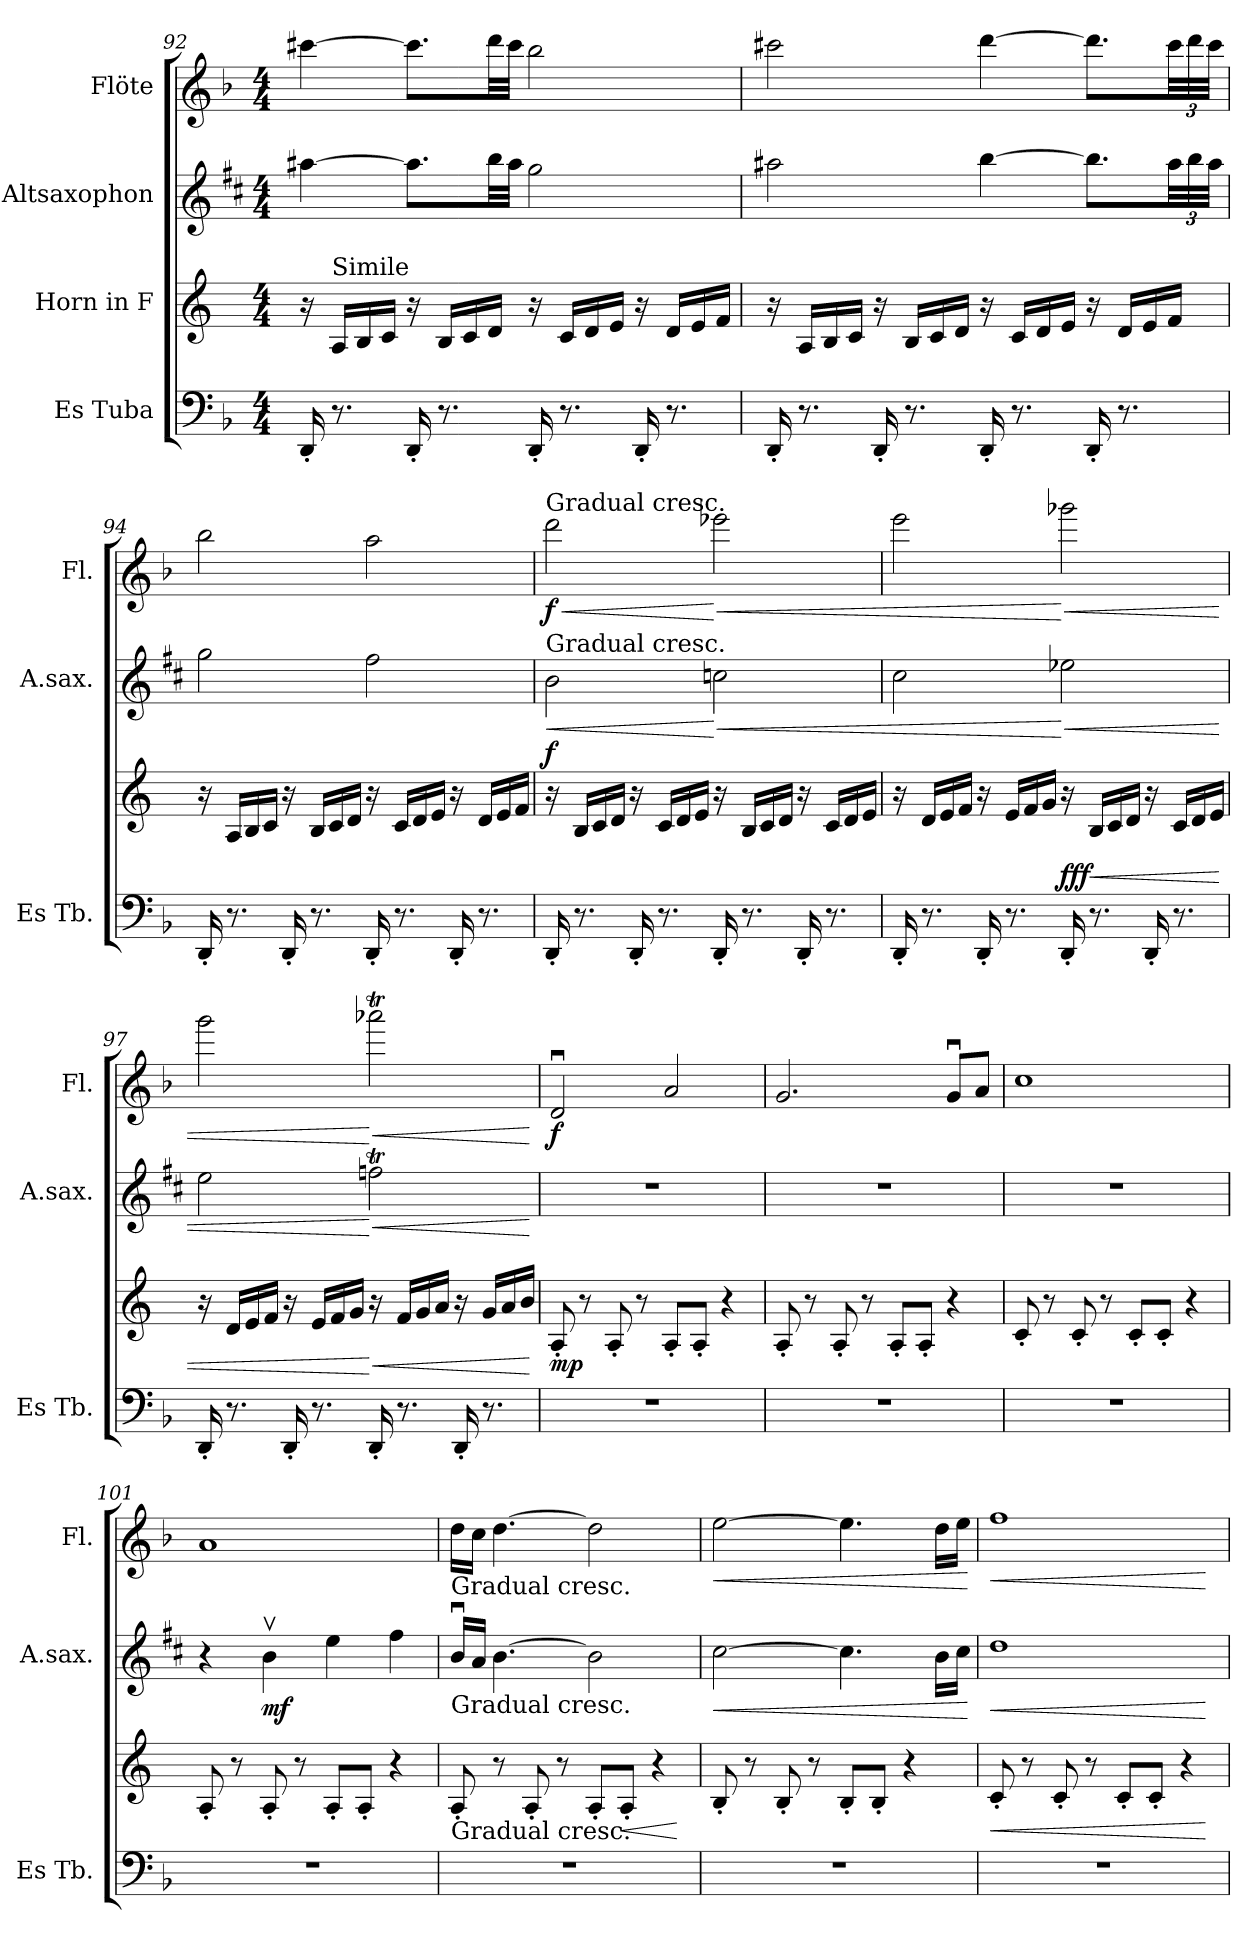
**kern	**kern	**dynam	**kern	**dynam	**kern	**dynam
*part4	*part3	*part3	*part2	*part2	*part1	*part1
*staff4	*staff3	*staff3	*staff2	*staff2	*staff1	*staff1
*I"Es Tuba	*I"Horn in F	*	*I"Altsaxophon	*	*I"Flöte	*
*I'Es Tb.	*	*	*I'A.sax.	*	*I'Fl.	*
!!LO:LB:g=z
*clefF4	*clefG2	*	*clefG2	*	*clefG2	*
*	*ITrd4c7	*	*ITrd5c9	*	*	*
*k[b-]	*k[b-]	*	*k[b-]	*	*k[b-]	*
*M4/4	*M4/4	*	*M4/4	*	*M4/4	*
=92	=92	=92	=92	=92	=92	=92
16DD'/	16r	.	[4cc#X\	.	[4ccc#X\	.
!	!LO:TX:a:t=Simile	!	!	!	!	!
8.r	16D/LL	.	.	.	.	.
.	16E/	.	.	.	.	.
.	16F/JJ	.	.	.	.	.
16DD'/	16r	.	8.cc#\L]	.	8.ccc#\L]	.
8.r	16E/LL	.	.	.	.	.
.	16F/	.	.	.	.	.
.	16G/JJ	.	32dd\LL	.	32ddd\LL	.
.	.	.	32cc#\JJJ	.	32ccc#\JJJ	.
16DD'/	16r	.	2b-\	.	2bb-\	.
8.r	16F/LL	.	.	.	.	.
.	16G/	.	.	.	.	.
.	16A/JJ	.	.	.	.	.
16DD'/	16r	.	.	.	.	.
8.r	16G/LL	.	.	.	.	.
.	16A/	.	.	.	.	.
.	16B-/JJ	.	.	.	.	.
=93	=93	=93	=93	=93	=93	=93
16DD'/	16r	.	2cc#X\	.	2ccc#X\	.
8.r	16D/LL	.	.	.	.	.
.	16E/	.	.	.	.	.
.	16F/JJ	.	.	.	.	.
16DD'/	16r	.	.	.	.	.
8.r	16E/LL	.	.	.	.	.
.	16F/	.	.	.	.	.
.	16G/JJ	.	.	.	.	.
16DD'/	16r	.	[4dd\	.	[4ddd\	.
8.r	16F/LL	.	.	.	.	.
.	16G/	.	.	.	.	.
.	16A/JJ	.	.	.	.	.
16DD'/	16r	.	8.dd\L]	.	8.ddd\L]	.
8.r	16G/LL	.	.	.	.	.
.	16A/	.	.	.	.	.
*	*	*	*Xbrackettup	*	*Xbrackettup	*
.	16B-/JJ	.	48cc#\LL	.	48ccc#\LL	.
.	.	.	48dd\	.	48ddd\	.
.	.	.	48cc#\JJJ	.	48ccc#\JJJ	.
!!LO:PB:g=z
=94	=94	=94	=94	=94	=94	=94
16DD'/	16r	.	2b-\	.	2bb-\	.
8.r	16D/LL	.	.	.	.	.
.	16E/	.	.	.	.	.
.	16F/JJ	.	.	.	.	.
16DD'/	16r	.	.	.	.	.
8.r	16E/LL	.	.	.	.	.
.	16F/	.	.	.	.	.
.	16G/JJ	.	.	.	.	.
16DD'/	16r	.	2a\	.	2aa\	.
8.r	16F/LL	.	.	.	.	.
.	16G/	.	.	.	.	.
.	16A/JJ	.	.	.	.	.
16DD'/	16r	.	.	.	.	.
8.r	16G/LL	.	.	.	.	.
.	16A/	.	.	.	.	.
.	16B-/JJ	.	.	.	.	.
=95	=95	=95	=95	=95	=95	=95
!	!	!	!	!	!LO:TX:a:t=Gradual cresc.	!
!	!	!	!LO:TX:a:t=Gradual cresc.	!	!	!
!	!	!LO:DY:a	!	!LO:HP:b	!	!LO:HP:b
!	!	!	!	!	!	!LO:DY:n=1:b
16DD'/	16r	f	2d\	<	2ddd\	< f
8.r	16E/LL	.	.	.	.	.
.	16F/	.	.	.	.	.
.	16G/JJ	.	.	.	.	.
16DD'/	16r	.	.	.	.	.
8.r	16F/LL	.	.	.	.	.
.	16G/	.	.	.	.	.
.	16A/JJ	.	.	.	.	.
!	!	!	!	!LO:HP:n=1:b	!	!LO:HP:n=1:b
16DD'/	16r	.	2e-X\	[ <	2eee-X\	[ <
8.r	16E/LL	.	.	.	.	.
.	16F/	.	.	.	.	.
.	16G/JJ	.	.	.	.	.
16DD'/	16r	.	.	.	.	.
8.r	16F/LL	.	.	.	.	.
.	16G/	.	.	.	.	.
.	16A/JJ	.	.	.	.	.
!!LO:LB:g=z
=96	=96	=96	=96	=96	=96	=96
16DD'/	16r	.	2e\	.	2eee\	.
8.r	16G/LL	.	.	.	.	.
.	16A/	.	.	.	.	.
.	16B-/JJ	.	.	.	.	.
16DD'/	16r	.	.	.	.	.
8.r	16A/LL	.	.	.	.	.
.	16B-/	.	.	.	.	.
.	16c/JJ	.	.	.	.	.
!	!	!LO:DY:b	!	!LO:HP:n=1:b	!	!LO:HP:n=1:b
16DD'/	16r	fff	2g-X\	[ <	2ggg-X\	[ <
!	!	!LO:HP:b	!	!	!	!
8.r	16E/LL	<	.	.	.	.
.	16F/	.	.	.	.	.
.	16G/JJ	.	.	.	.	.
16DD'/	16r	.	.	.	.	.
8.r	16F/LL	.	.	.	.	.
.	16G/	.	.	.	.	.
.	16A/JJ	.	.	.	.	.
=97	=97	=97	=97	=97	=97	=97
16DD'/	16r	.	2g\	.	2ggg\	.
8.r	16G/LL	.	.	.	.	.
.	16A/	.	.	.	.	.
.	16B-/JJ	.	.	.	.	.
16DD'/	16r	.	.	.	.	.
8.r	16A/LL	.	.	.	.	.
.	16B-/	.	.	.	.	.
.	16c/JJ	.	.	.	.	.
!	!	!LO:HP:n=1:b	!	!LO:HP:n=1:b	!	!LO:HP:n=1:b
16DD'/	16r	[ <	2a-XTZ\	[ <	2aaa-XTZ\	[ <
8.r	16B-/LL	.	.	.	.	.
.	16c/	.	.	.	.	.
.	16d/JJ	.	.	.	.	.
16DD'/	16r	.	.	.	.	.
8.r	16c/LL	.	.	.	.	.
.	16d/	.	.	.	.	.
.	16eZ/JJ	.	.	.	.	.
.	.	[	.	[	.	[
!!LO:LB:g=z
=98	=98	=98	=98	=98	=98	=98
*	*	*	*	*	*MM148	*
!	!	!LO:DY:b	!	!	!	!LO:DY:b
1r	8D'/	mp	1r	.	2du/	f
.	8r	.	.	.	.	.
.	8D'/	.	.	.	.	.
.	8r	.	.	.	.	.
.	8D'/L	.	.	.	2a/	.
.	8D'/J	.	.	.	.	.
.	4r	.	.	.	.	.
=99	=99	=99	=99	=99	=99	=99
1r	8D'/	.	1r	.	2.g/	.
.	8r	.	.	.	.	.
.	8D'/	.	.	.	.	.
.	8r	.	.	.	.	.
.	8D'/L	.	.	.	.	.
.	8D'/J	.	.	.	.	.
.	4r	.	.	.	8gu/L	.
.	.	.	.	.	8a/J	.
=100	=100	=100	=100	=100	=100	=100
1r	8F'/	.	1r	.	1cc	.
.	8r	.	.	.	.	.
.	8F'/	.	.	.	.	.
.	8r	.	.	.	.	.
.	8F'/L	.	.	.	.	.
.	8F'/J	.	.	.	.	.
.	4r	.	.	.	.	.
=101	=101	=101	=101	=101	=101	=101
1r	8D'/	.	4r	.	1a	.
.	8r	.	.	.	.	.
!	!	!	!	!LO:DY:b	!	!
.	8D'/	.	4dv\	mf	.	.
.	8r	.	.	.	.	.
.	8D'/L	.	4g\	.	.	.
.	8D'/J	.	.	.	.	.
.	4r	.	4a\	.	.	.
!!LO:PB:g=z
=102	=102	=102	=102	=102	=102	=102
!	!	!	!	!	!LO:TX:b:t=Gradual cresc.	!
!	!	!	!LO:TX:b:t=Gradual cresc.	!	!	!
!	!LO:TX:b:t=Gradual cresc.	!	!	!	!	!
1r	8D'/	.	16du/LL	.	16dd\LL	.
.	.	.	16c/JJ	.	16cc\JJ	.
.	8r	.	[4.d\	.	[4.dd\	.
.	8D'/	.	.	.	.	.
.	8r	.	.	.	.	.
.	8D'/L	.	2d\]	.	2dd\]	.
!	!	!LO:HP:b	!	!	!	!
.	8D'/J	<	.	.	.	.
.	4r	.	.	.	.	.
.	.	[	.	.	.	.
=103	=103	=103	=103	=103	=103	=103
!	!	!	!	!LO:HP:b	!	!LO:HP:b
1r	8E'/	.	[2e\	<	[2ee\	<
.	8r	.	.	.	.	.
.	8E'/	.	.	.	.	.
.	8r	.	.	.	.	.
.	8E'/L	.	4.e\]	.	4.ee\]	.
.	8E'/J	.	.	.	.	.
.	4r	.	.	.	.	.
.	.	.	16d\LL	.	16dd\LL	.
.	.	.	16e\JJ	.	16ee\JJ	.
.	.	.	.	[	.	[
=104	=104	=104	=104	=104	=104	=104
!	!	!LO:HP:b	!	!LO:HP:b	!	!LO:HP:b
1r	8F'/	<	1f	<	1ff	<
.	8r	.	.	.	.	.
.	8F'/	.	.	.	.	.
.	8r	.	.	.	.	.
.	8F'/L	.	.	.	.	.
.	8F'/J	.	.	.	.	.
.	4r	.	.	.	.	.
.	.	[	.	[	.	[
=	=	=	=	=	=	=
*-	*-	*-	*-	*-	*-	*-
